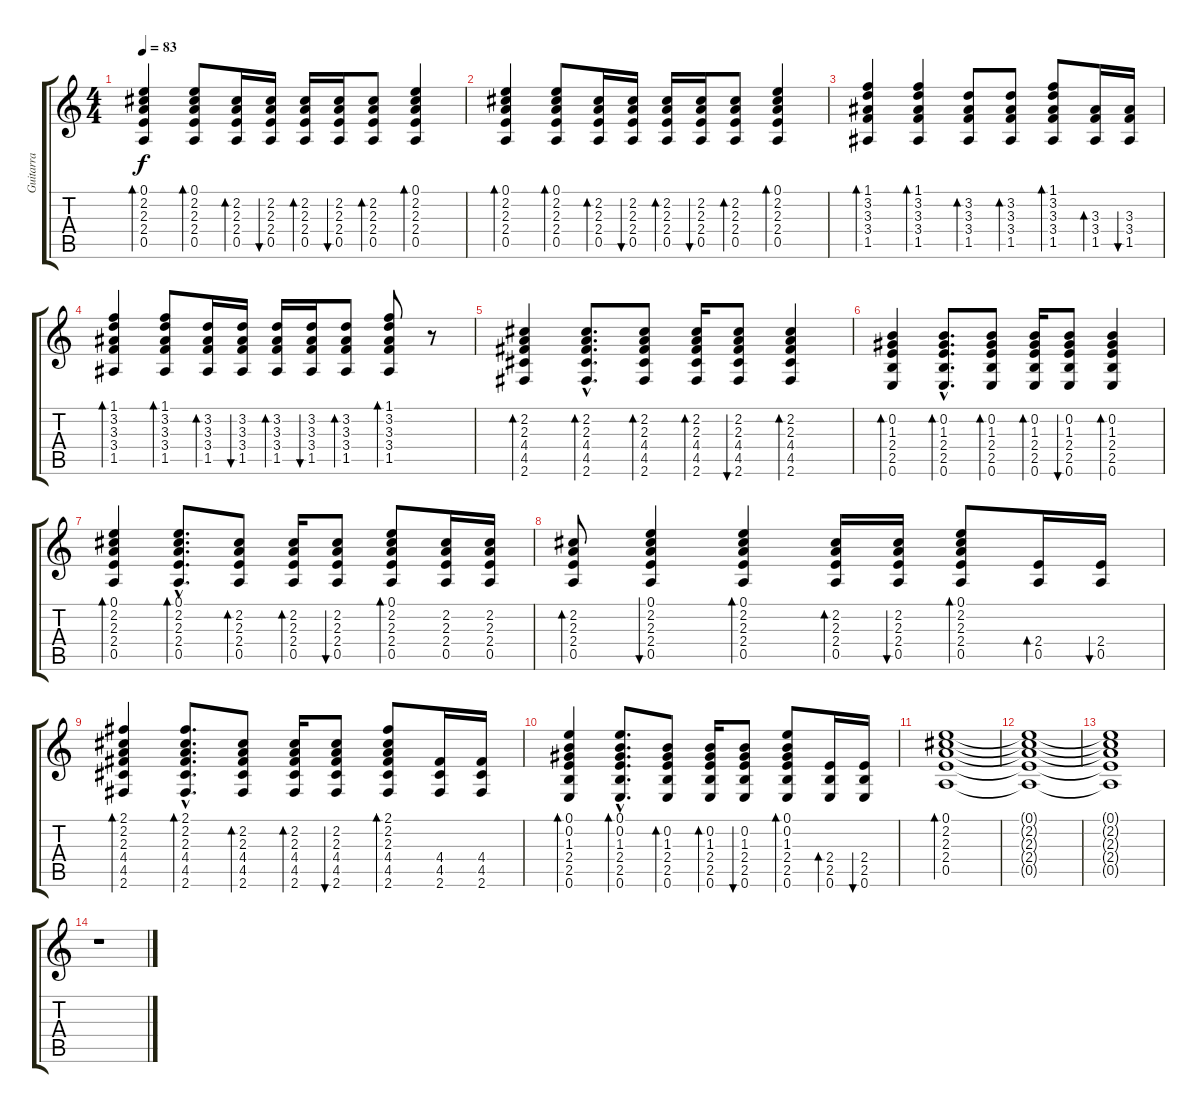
\track ("Guitarra " "Guitarra ") {instrument acousticguitarsteel}
\staff {score tabs}
\tuning (E4 B3 G3 D3 A2 E2) {hide}
\ts (4 4)
\tempo 83
\clef g2
\ks c
(0.1 2.2 2.3 2.4 0.5).4{bd 30 dy f} (0.1 2.2 2.3 2.4 0.5).8{bd 30} (2.2 2.3 2.4 0.5).16{bd 30} (2.2 2.3 2.4 0.5).16{bu 30} (2.2 2.3 2.4 0.5).16{bd 30} (2.2 2.3 2.4 0.5).16{bu 30} (2.2 2.3 2.4 0.5).8{bd 30} (0.1 2.2 2.3 2.4 0.5).4{bd 30} |
(0.1 2.2 2.3 2.4 0.5).4{bd 30} (0.1 2.2 2.3 2.4 0.5).8{bd 30} (2.2 2.3 2.4 0.5).16{bd 30} (2.2 2.3 2.4 0.5).16{bu 30} (2.2 2.3 2.4 0.5).16{bd 30} (2.2 2.3 2.4 0.5).16{bu 30} (2.2 2.3 2.4 0.5).8{bd 30} (0.1 2.2 2.3 2.4 0.5).4{bd 30} |
(1.1 3.2 3.3 3.4 1.5).4{bd 30} (1.1 3.2 3.3 3.4 1.5).4{bd 30} (3.2 3.3 3.4 1.5).8{bd 30} (3.2 3.3 3.4 1.5).8{bd 30} (1.1 3.2 3.3 3.4 1.5).8{bd 30} (3.3 3.4 1.5).16{bd 30} (3.3 3.4 1.5).16{bu 30} |
(1.1 3.2 3.3 3.4 1.5).4{bd 30} (1.1 3.2 3.3 3.4 1.5).8{bd 30} (3.2 3.3 3.4 1.5).16{bd 30} (3.2 3.3 3.4 1.5).16{bu 30} (3.2 3.3 3.4 1.5).16{bd 30} (3.2 3.3 3.4 1.5).16{bu 30} (3.2 3.3 3.4 1.5).8{bd 30} (1.1 3.2 3.3 3.4 1.5).8{bd 30} r.8 |
(2.2 2.3 4.4 4.5 2.6).4{bd 30} (2.2{hac} 2.3{hac} 4.4{hac} 4.5{hac} 2.6{hac}).8{d bd 30} (2.2 2.3 4.4 4.5 2.6).8{bd 30} (2.2 2.3 4.4 4.5 2.6).16{bd 30} (2.2 2.3 4.4 4.5 2.6).8{bu 30} (2.2 2.3 4.4 4.5 2.6).4{bd 30} |
(0.2 1.3 2.4 2.5 0.6).4{bd 30} (0.2{hac} 1.3{hac} 2.4{hac} 2.5{hac} 0.6{hac}).8{d bd 30} (0.2 1.3 2.4 2.5 0.6).8{bd 30} (0.2 1.3 2.4 2.5 0.6).16{bd 30} (0.2 1.3 2.4 2.5 0.6).8{bu 30} (0.2 1.3 2.4 2.5 0.6).4{bd 30} |
(0.1 2.2 2.3 2.4 0.5).4{bd 30} (0.1{hac} 2.2{hac} 2.3{hac} 2.4{hac} 0.5{hac}).8{d bd 30} (2.2 2.3 2.4 0.5).8{bd 30} (2.2 2.3 2.4 0.5).16{bd 30} (2.2 2.3 2.4 0.5).8{bu 30} (0.1 2.2 2.3 2.4 0.5).8{bd 30} (2.2 2.3 2.4 0.5).16 (2.2 2.3 2.4 0.5).16 |
(2.2 2.3 2.4 0.5).8{bd 30} (0.1 2.2 2.3 2.4 0.5).4{bu 60} (0.1 2.2 2.3 2.4 0.5).4{bd 60} (2.2 2.3 2.4 0.5).16{bd 30} (2.2 2.3 2.4 0.5).16{bu 30} (0.1 2.2 2.3 2.4 0.5).8{bd 30} (2.4 0.5).16{bd 30} (2.4 0.5).16{bu 30} |
(2.1 2.2 2.3 4.4 4.5 2.6).4{bd 30} (2.1{hac} 2.2{hac} 2.3{hac} 4.4{hac} 4.5{hac} 2.6{hac}).8{d bd 30} (2.2 2.3 4.4 4.5 2.6).8{bd 30} (2.2 2.3 4.4 4.5 2.6).16{bd 30} (2.2 2.3 4.4 4.5 2.6).8{bu 30} (2.1 2.2 2.3 4.4 4.5 2.6).8{bd 30} (4.4 4.5 2.6).16 (4.4 4.5 2.6).16 |
(0.1 0.2 1.3 2.4 2.5 0.6).4{bd 30} (0.1{hac} 0.2{hac} 1.3{hac} 2.4{hac} 2.5{hac} 0.6{hac}).8{d bd 30} (0.2 1.3 2.4 2.5 0.6).8{bd 30} (0.2 1.3 2.4 2.5 0.6).16{bd 30} (0.2 1.3 2.4 2.5 0.6).8{bu 30} (0.1 0.2 1.3 2.4 2.5 0.6).8{bd 30} (2.4 2.5 0.6).16{bd 30} (2.4 2.5 0.6).16{bu 30} |
(0.1 2.2 2.3 2.4 0.5).1{bd 60} |
(0.1{t} 2.2{t} 2.3{t} 2.4{t} 0.5{t}).1 |
(0.1{t} 2.2{t} 2.3{t} 2.4{t} 0.5{t}).1 |
r.1
